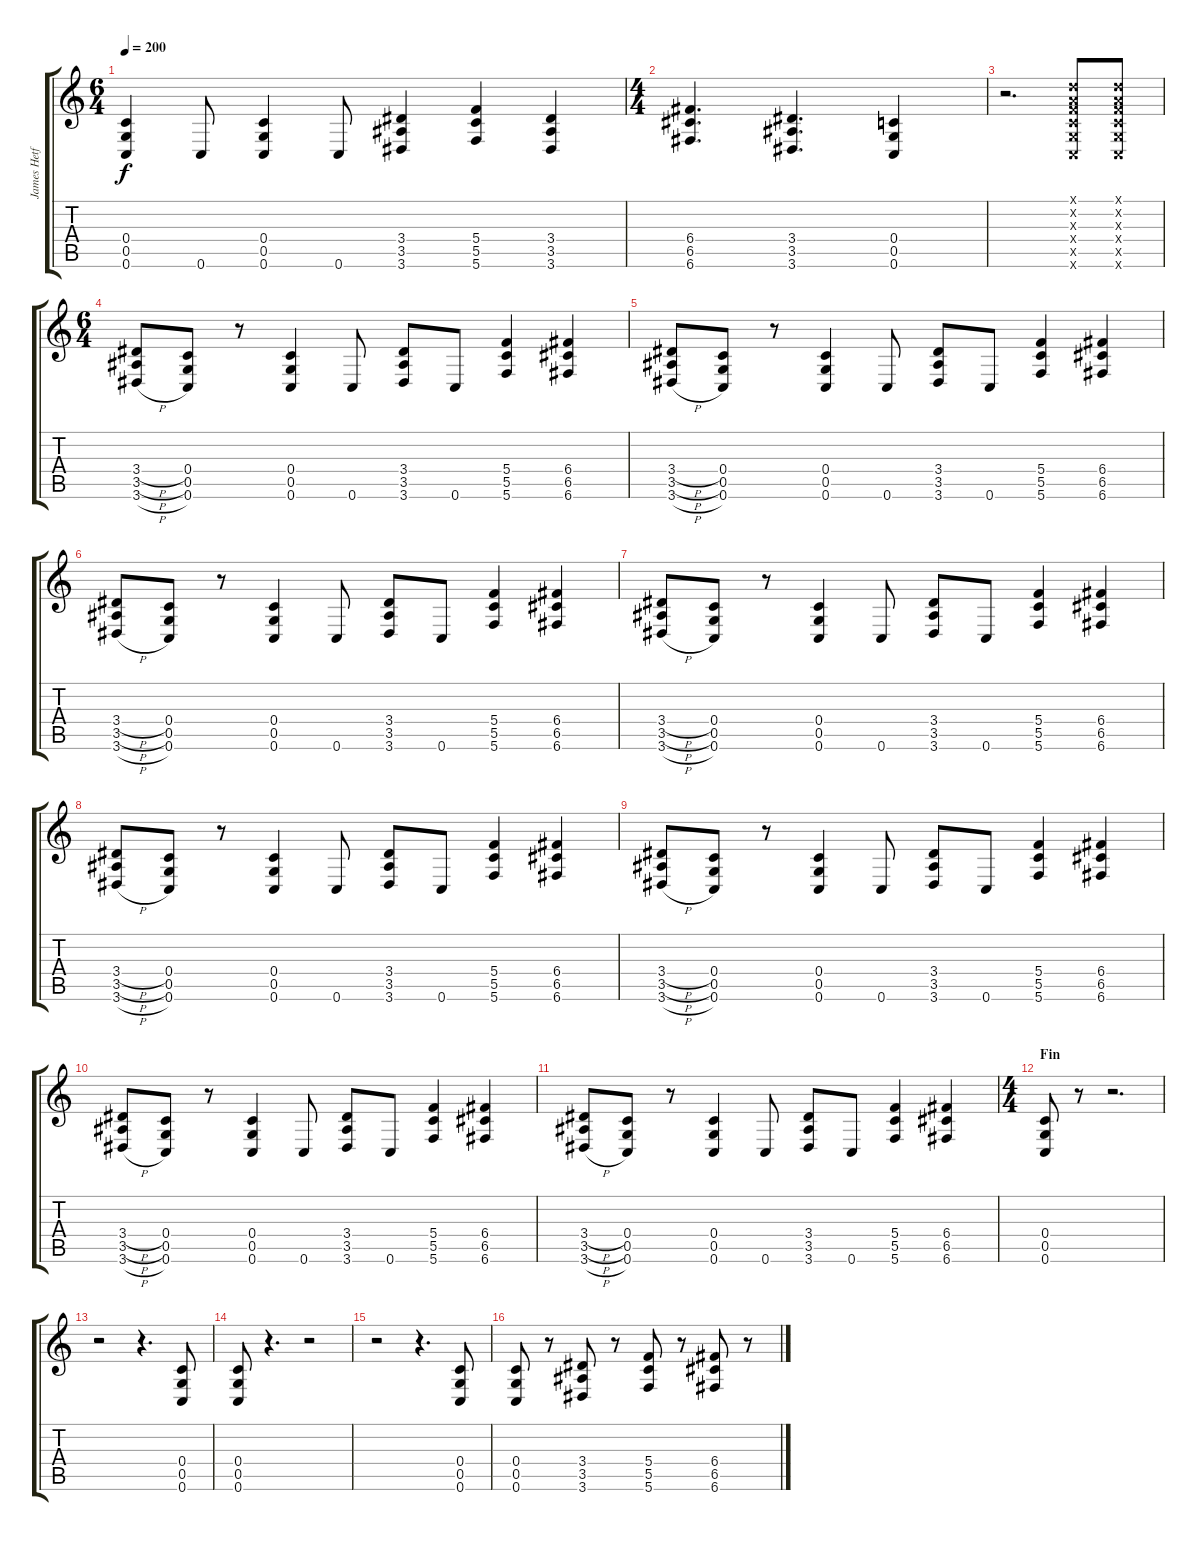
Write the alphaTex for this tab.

\track ("James Hetfield" "James Hetf") {instrument distortionguitar}
\staff {score tabs}
\tuning (D4 A3 F3 C3 G2 C2) {hide}
\ts (6 4)
\tempo 200
\clef g2
\ks c
(0.4 0.5 0.6).4{dy f} 0.6.8 (0.4 0.5 0.6).4 0.6.8 (3.4 3.5 3.6).4 (5.4 5.5 5.6).4 (3.4 3.5 3.6).4 |
\ts (4 4)
(6.4 6.5 6.6).4{d} (3.4 3.5 3.6).4{d} (0.4 0.5 0.6).4 |
r.2{d} (0.1{x} 0.2{x} 0.3{x} 0.4{x} 0.5{x} 0.6{x}).8 (0.1{x} 0.2{x} 0.3{x} 0.4{x} 0.5{x} 0.6{x}).8 |
\ts (6 4)
(3.4{h} 3.5{h} 3.6{h}).8 (0.4 0.5 0.6).8 r.8 (0.4 0.5 0.6).4 0.6.8 (3.4 3.5 3.6).8 0.6.8 (5.4 5.5 5.6).4 (6.4 6.5 6.6).4 |
(3.4{h} 3.5{h} 3.6{h}).8 (0.4 0.5 0.6).8 r.8 (0.4 0.5 0.6).4 0.6.8 (3.4 3.5 3.6).8 0.6.8 (5.4 5.5 5.6).4 (6.4 6.5 6.6).4 |
(3.4{h} 3.5{h} 3.6{h}).8 (0.4 0.5 0.6).8 r.8 (0.4 0.5 0.6).4 0.6.8 (3.4 3.5 3.6).8 0.6.8 (5.4 5.5 5.6).4 (6.4 6.5 6.6).4 |
(3.4{h} 3.5{h} 3.6{h}).8 (0.4 0.5 0.6).8 r.8 (0.4 0.5 0.6).4 0.6.8 (3.4 3.5 3.6).8 0.6.8 (5.4 5.5 5.6).4 (6.4 6.5 6.6).4 |
(3.4{h} 3.5{h} 3.6{h}).8 (0.4 0.5 0.6).8 r.8 (0.4 0.5 0.6).4 0.6.8 (3.4 3.5 3.6).8 0.6.8 (5.4 5.5 5.6).4 (6.4 6.5 6.6).4 |
(3.4{h} 3.5{h} 3.6{h}).8 (0.4 0.5 0.6).8 r.8 (0.4 0.5 0.6).4 0.6.8 (3.4 3.5 3.6).8 0.6.8 (5.4 5.5 5.6).4 (6.4 6.5 6.6).4 |
(3.4{h} 3.5{h} 3.6{h}).8 (0.4 0.5 0.6).8 r.8 (0.4 0.5 0.6).4 0.6.8 (3.4 3.5 3.6).8 0.6.8 (5.4 5.5 5.6).4 (6.4 6.5 6.6).4 |
(3.4{h} 3.5{h} 3.6{h}).8 (0.4 0.5 0.6).8 r.8 (0.4 0.5 0.6).4 0.6.8 (3.4 3.5 3.6).8 0.6.8 (5.4 5.5 5.6).4 (6.4 6.5 6.6).4 |
\ts (4 4)
\section ("" "Fin")
(0.4 0.5 0.6).8 r.8 r.2{d} |
r.2 r.4{d} (0.4 0.5 0.6).8 |
(0.4 0.5 0.6).8 r.4{d} r.2 |
r.2 r.4{d} (0.4 0.5 0.6).8 |
(0.4 0.5 0.6).8 r.8 (3.4 3.5 3.6).8 r.8 (5.4 5.5 5.6).8 r.8 (6.4 6.5 6.6).8 r.8
